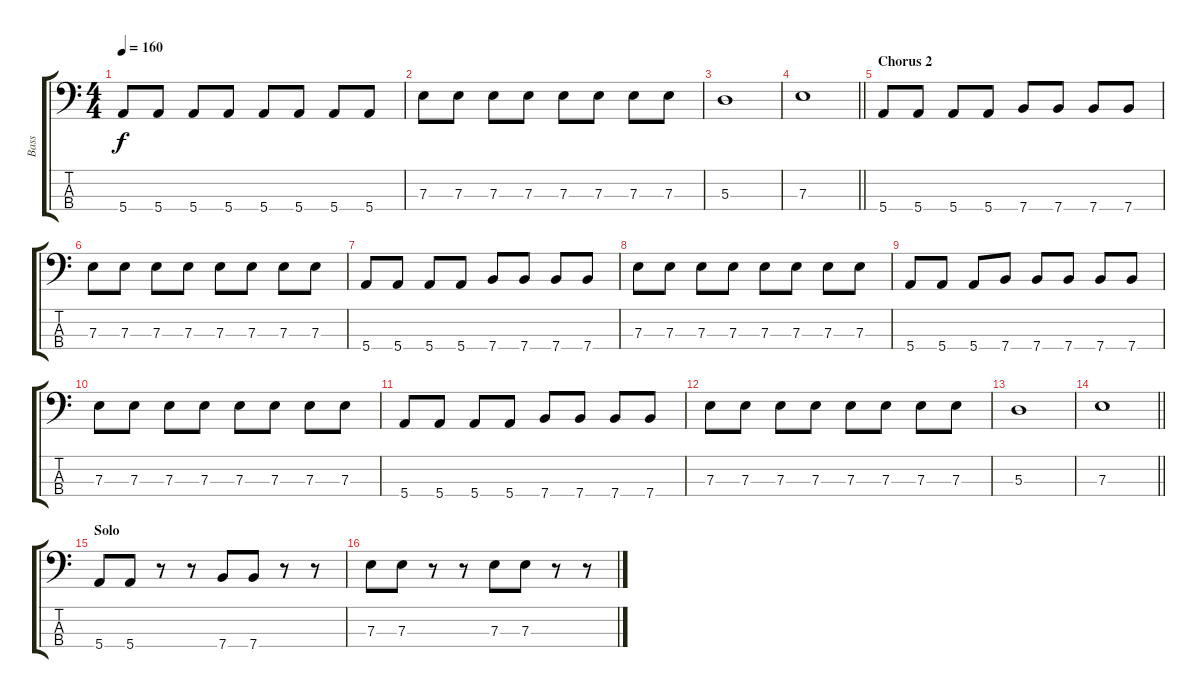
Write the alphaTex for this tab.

\track ("Bass" "Bass") {instrument electricbasspick}
\staff {score tabs}
\tuning (G2 D2 A1 E1) {hide}
\ts (4 4)
\tempo 160
\clef f4
\ks c
5.4.8{dy f} 5.4.8 5.4.8 5.4.8 5.4.8 5.4.8 5.4.8 5.4.8 |
7.3.8 7.3.8 7.3.8 7.3.8 7.3.8 7.3.8 7.3.8 7.3.8 |
5.3.1 |
\barLineRight lightlight
7.3.1 |
\section ("" "Chorus 2")
5.4.8 5.4.8 5.4.8 5.4.8 7.4.8 7.4.8 7.4.8 7.4.8 |
7.3.8 7.3.8 7.3.8 7.3.8 7.3.8 7.3.8 7.3.8 7.3.8 |
5.4.8 5.4.8 5.4.8 5.4.8 7.4.8 7.4.8 7.4.8 7.4.8 |
7.3.8 7.3.8 7.3.8 7.3.8 7.3.8 7.3.8 7.3.8 7.3.8 |
5.4.8 5.4.8 5.4.8 7.4.8 7.4.8 7.4.8 7.4.8 7.4.8 |
7.3.8 7.3.8 7.3.8 7.3.8 7.3.8 7.3.8 7.3.8 7.3.8 |
5.4.8 5.4.8 5.4.8 5.4.8 7.4.8 7.4.8 7.4.8 7.4.8 |
7.3.8 7.3.8 7.3.8 7.3.8 7.3.8 7.3.8 7.3.8 7.3.8 |
5.3.1 |
\barLineRight lightlight
7.3.1 |
\section ("" "Solo")
5.4.8 5.4.8 r.8 r.8 7.4.8 7.4.8 r.8 r.8 |
7.3.8 7.3.8 r.8 r.8 7.3.8 7.3.8 r.8 r.8
